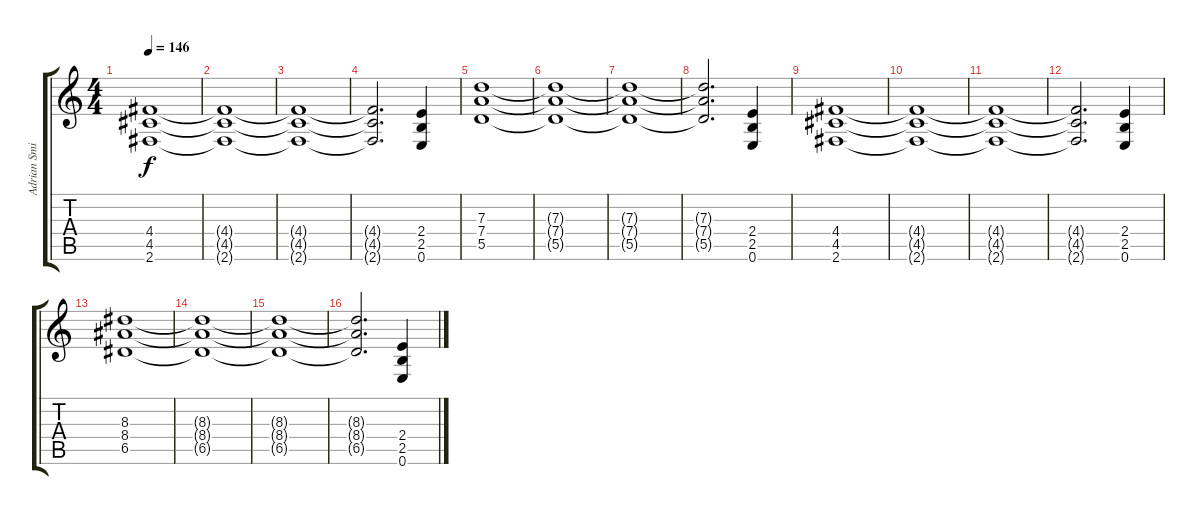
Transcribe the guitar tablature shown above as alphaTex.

\track ("Adrian Smith" "Adrian Smi") {instrument distortionguitar}
\staff {score tabs}
\tuning (E4 B3 G3 D3 A2 E2) {hide}
\ts (4 4)
\tempo 146
\clef g2
\ks c
(4.4 4.5 2.6).1{dy f} |
(4.4{t} 4.5{t} 2.6{t}).1 |
(4.4{t} 4.5{t} 2.6{t}).1 |
(4.4{t} 4.5{t} 2.6{t}).2{d} (2.4 2.5 0.6).4 |
(7.3 7.4 5.5).1 |
(7.3{t} 7.4{t} 5.5{t}).1 |
(7.3{t} 7.4{t} 5.5{t}).1 |
(7.3{t} 7.4{t} 5.5{t}).2{d} (2.4 2.5 0.6).4 |
(4.4 4.5 2.6).1 |
(4.4{t} 4.5{t} 2.6{t}).1 |
(4.4{t} 4.5{t} 2.6{t}).1 |
(4.4{t} 4.5{t} 2.6{t}).2{d} (2.4 2.5 0.6).4 |
(8.3 8.4 6.5).1 |
(8.3{t} 8.4{t} 6.5{t}).1 |
(8.3{t} 8.4{t} 6.5{t}).1 |
(8.3{t} 8.4{t} 6.5{t}).2{d} (2.4 2.5 0.6).4
